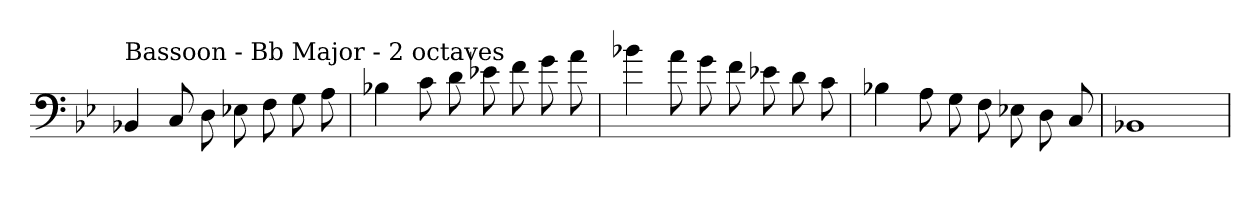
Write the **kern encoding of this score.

**kern
*part1
*staff1
*clefF4
*k[b-e-]
*B-:
=
!LO:TX:a:t=Bassoon - Bb Major - 2 octaves
4BB-X
8C
8D
8E-X
8F
8G
8A
=
4B-X
8c
8d
8e-X
8f
8g
8a
=
4b-X
8a
8g
8f
8e-X
8d
8c
=
4B-X
8A
8G
8F
8E-X
8D
8C
=
1BB-X
=
*-
